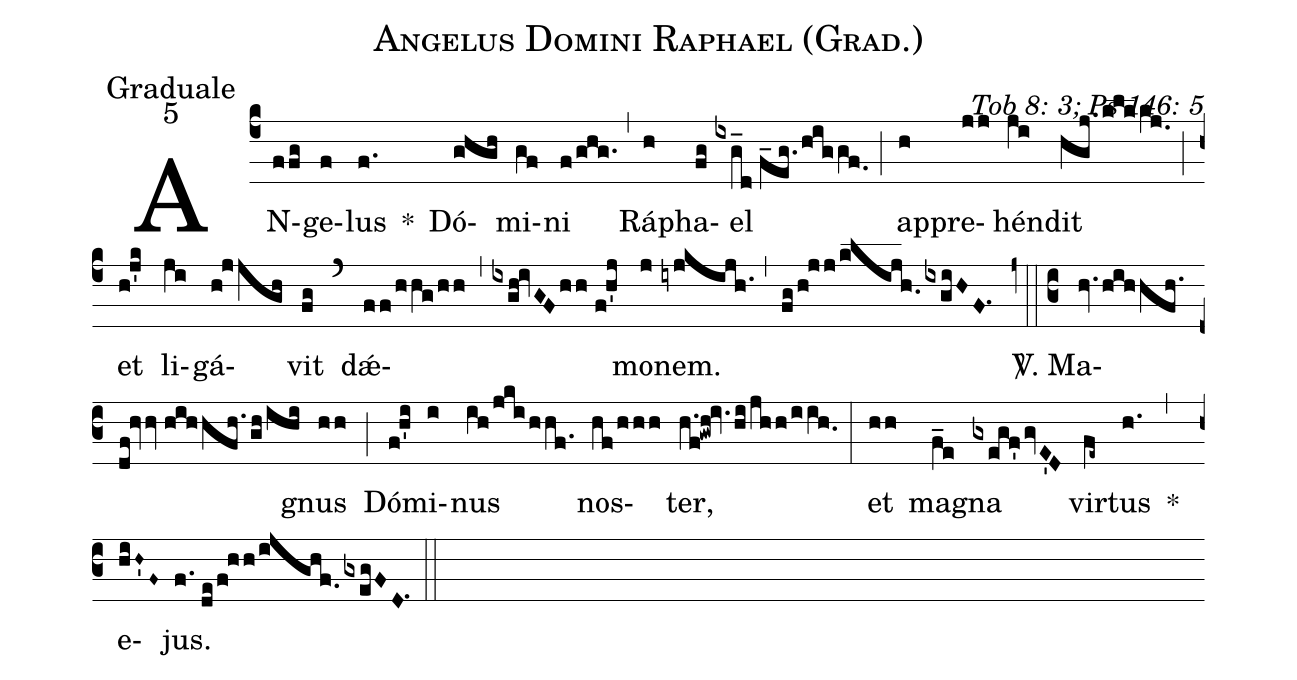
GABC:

name: Angelus Domini Raphael (Grad.);
office-part: Graduale;
mode: 5;
commentary: Tob 8: 3; Ps 146: 5;
%%
(c4) AN(ffg)ge(f)lus(f.) *() Dó(ghgh)mi(gf)ni(f/ghg.) (,) Rá(h)pha(fg)el(ixg_d//f_eg./higgf.0) (;) ap(h)pre(jj)hén(ji)dit(hgj./klkkj.0) (;) et(h!j'k) li(ji)gá(h!jjgh)vit(fg) (`) dǽ(ff/hhg/hh)(,)(ixgh!ivGFhh//f!h'j)mo(j)nem.(iyjkijh.) (,) (fg/h!jj/klijh.0ixgiHF.1) (z0::c3)
<sp>V/</sp>. Ma(hv.hihhfh./df!hvv//hihhfh./gh/ihi)gnus(hh) (;) Dó(f!h'i)mi(i)nus(ih/jki/hhf.) nos(hf/hhh)ter,(h.f!gwh!iv.hi/jhh/iih.0) (:)
et(hh) ma(f_e)gna(gxegf'gvE'D) vir(fe~)tus(h.) *(,) e(hiH~'F~)jus.(f.//de/f!hh/ijghf.0gxegFD.1) (::)
